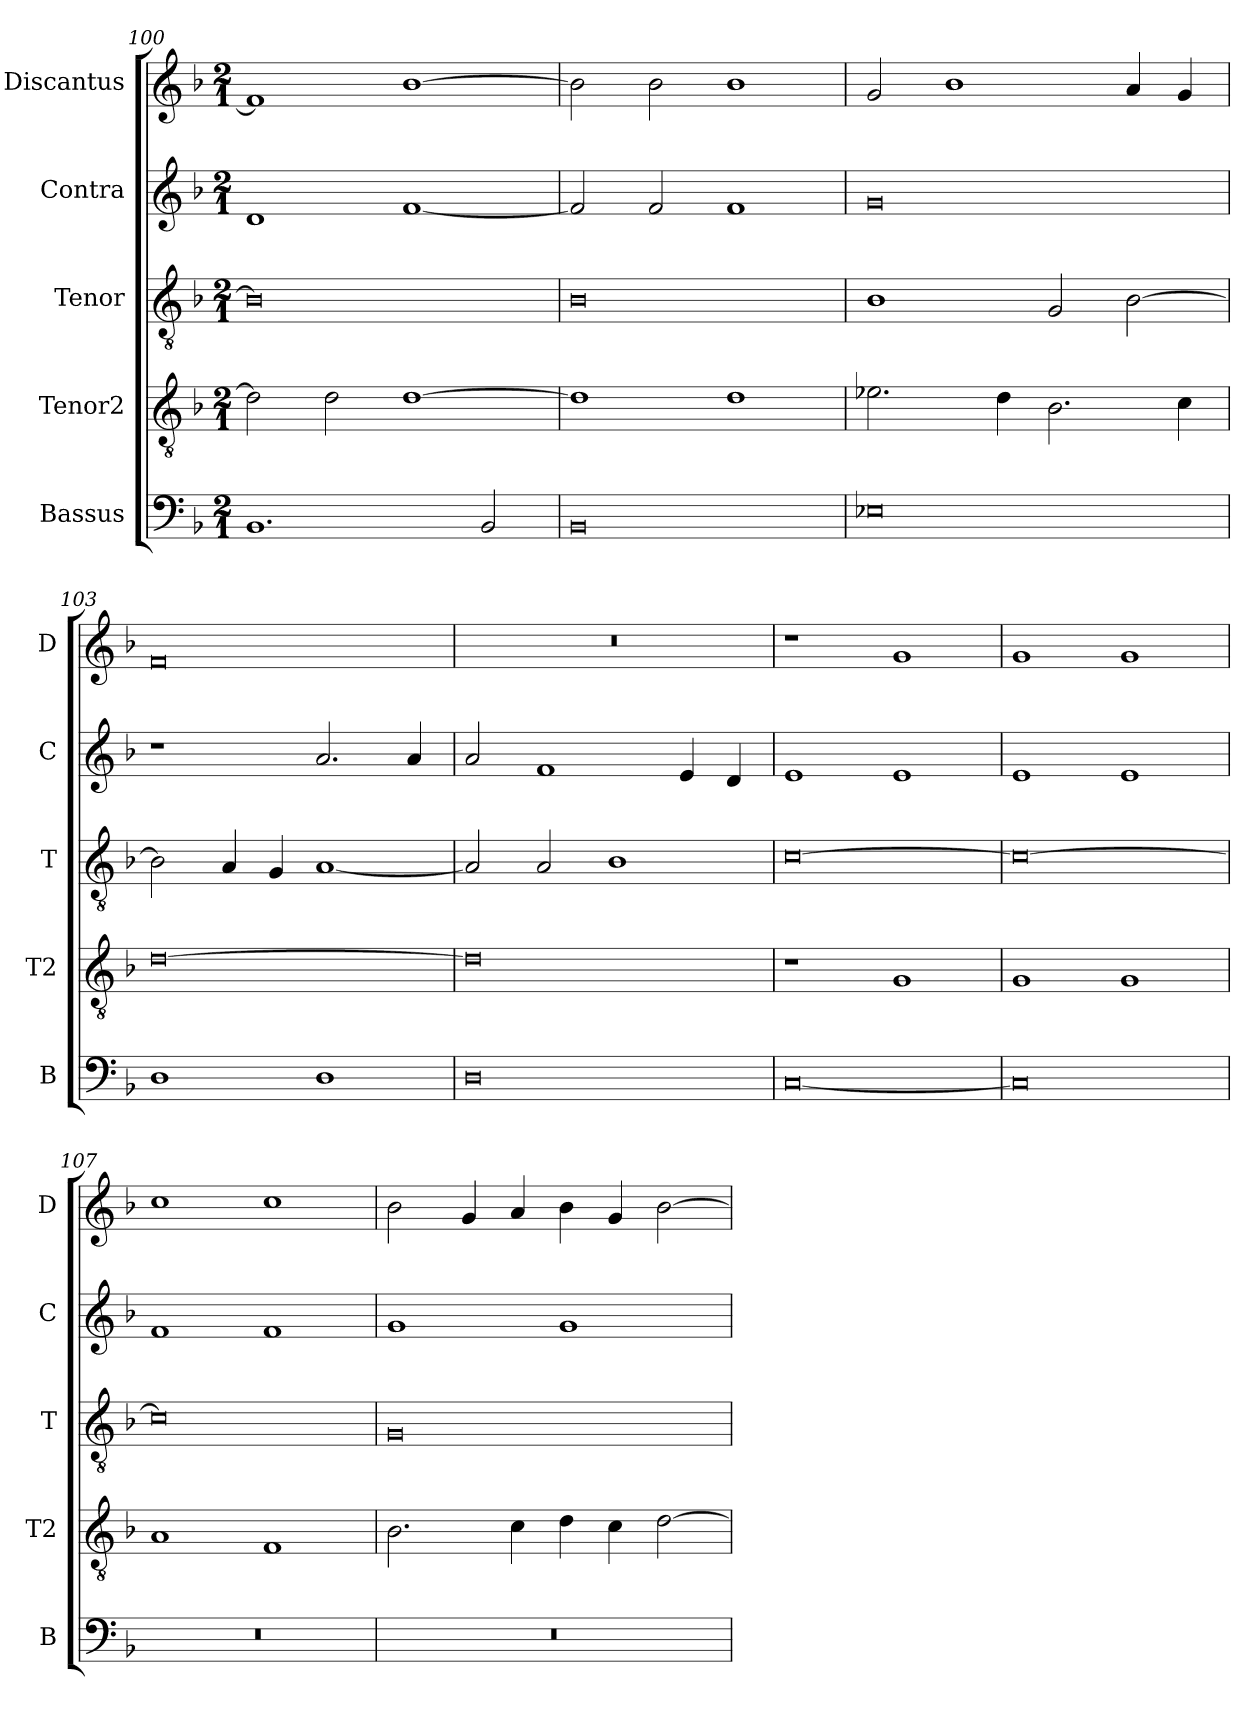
**kern	**kern	**kern	**kern	**kern
*part5	*part4	*part3	*part2	*part1
*staff5	*staff4	*staff3	*staff2	*staff1
*I"Bassus	*I"Tenor2	*I"Tenor	*I"Contra	*I"Discantus
*I'B	*I'T2	*I'T	*I'C	*I'D
*clefF4	*clefGv2	*clefGv2	*clefG2	*clefG2
*k[b-]	*k[b-]	*k[b-]	*k[b-]	*k[b-]
*M2/1	*M2/1	*M2/1	*M2/1	*M2/1
=100	=100	=100	=100	=100
1.BB-	2d\]	0B-]	1d	1f]
.	2d\	.	.	.
.	[1d	.	[1f	[1b-
2BB-/	.	.	.	.
=101	=101	=101	=101	=101
0BB-	1d]	0B-	2f/]	2b-\]
.	.	.	2f/	2b-\
.	1d	.	1f	1b-
=102	=102	=102	=102	=102
0E-X	2.e-X\	1B-	0g	2g/
.	.	.	.	1b-
.	4d\	.	.	.
.	2.B-\	2G/	.	.
.	.	[2B-\	.	4a/
.	4c\	.	.	4g/
=103	=103	=103	=103	=103
1D	[0d	2B-\]	1r	0f
.	.	4A/	.	.
.	.	4G/	.	.
1D	.	[1A	2.a/	.
.	.	.	4a/	.
=104	=104	=104	=104	=104
0D	0d]	2A/]	2a/	0r
.	.	2A/	1f	.
.	.	1B-	.	.
.	.	.	4e/	.
.	.	.	4d/	.
=105	=105	=105	=105	=105
[0C	1r	[0c	1e	1r
.	1G	.	1e	1g
=106	=106	=106	=106	=106
0C]	1G	0c_	1e	1g
.	1G	.	1e	1g
=107	=107	=107	=107	=107
0r	1A	0c]	1f	1cc
.	1F	.	1f	1cc
=108	=108	=108	=108	=108
0r	2.B-\	0G	1g	2b-\
.	.	.	.	4g/
.	4c\	.	.	4a/
.	4d\	.	1g	4b-\
.	4c\	.	.	4g/
.	[2d\	.	.	[2b-\
=	=	=	=	=
*-	*-	*-	*-	*-
